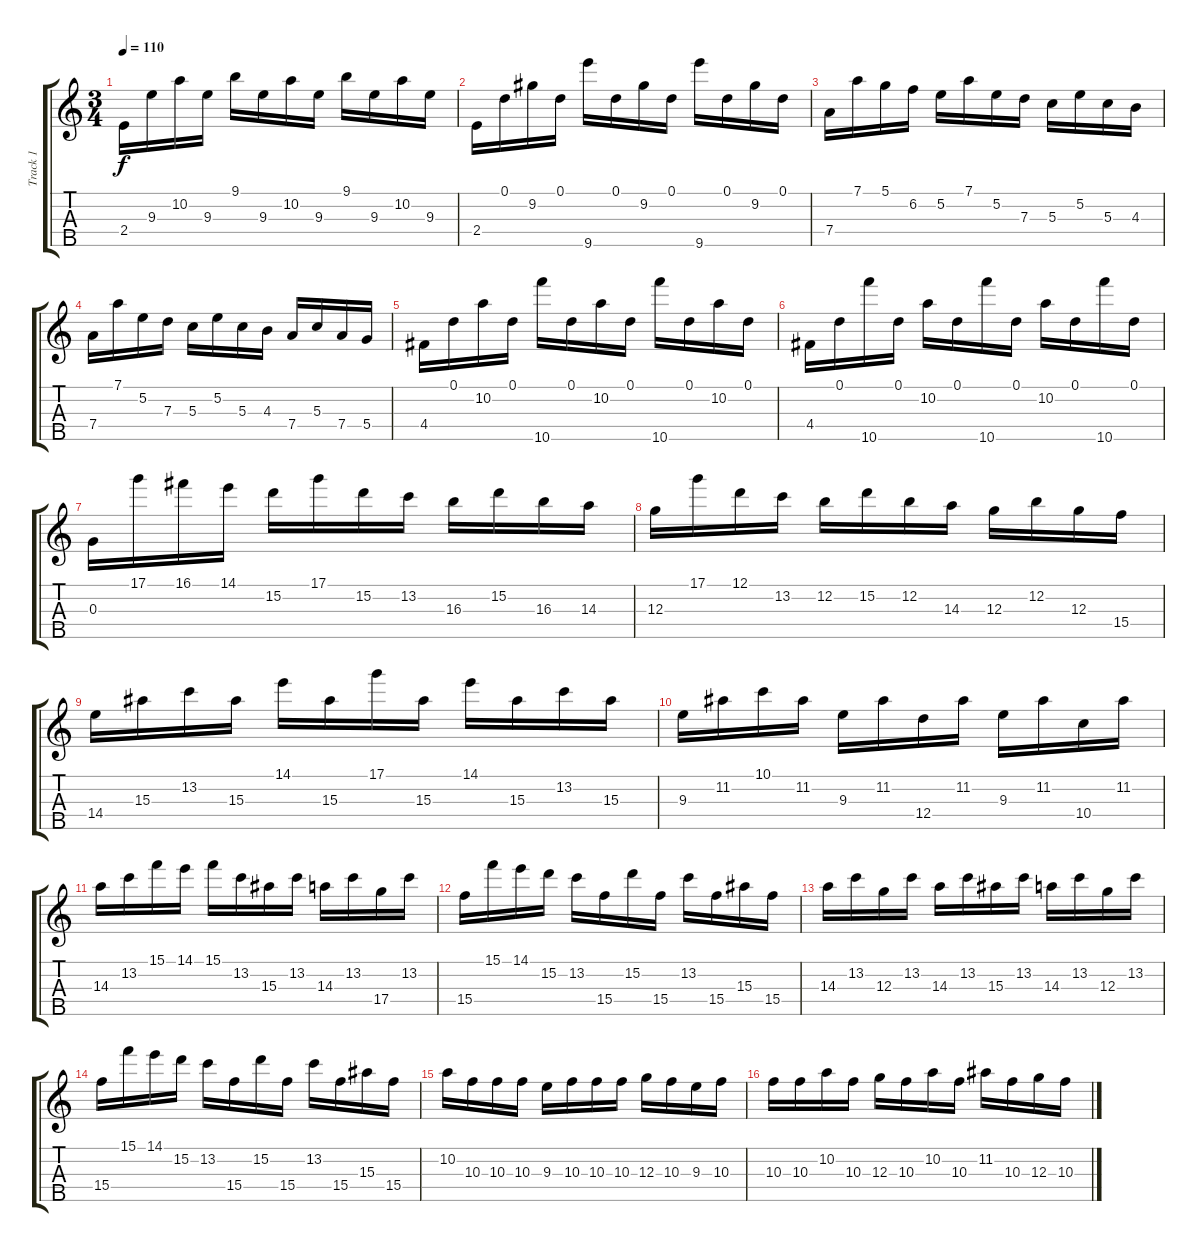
\track ("Track 1" "Track 1") {instrument banjo}
\staff {score tabs}
\tuning (D4 B3 G3 D3 G4) {hide}
\displaytranspose 12
\ts (3 4)
\tempo 110
\clef g2
\ks c
2.4.16{dy f} 9.3.16 10.2.16 9.3.16 9.1.16 9.3.16 10.2.16 9.3.16 9.1.16 9.3.16 10.2.16 9.3.16 |
2.4.16 0.1.16 9.2.16 0.1.16 9.5.16 0.1.16 9.2.16 0.1.16 9.5.16 0.1.16 9.2.16 0.1.16 |
7.4.16 7.1.16 5.1.16 6.2.16 5.2.16 7.1.16 5.2.16 7.3.16 5.3.16 5.2.16 5.3.16 4.3.16 |
7.4.16 7.1.16 5.2.16 7.3.16 5.3.16 5.2.16 5.3.16 4.3.16 7.4.16 5.3.16 7.4.16 5.4.16 |
4.4.16 0.1.16 10.2.16 0.1.16 10.5.16 0.1.16 10.2.16 0.1.16 10.5.16 0.1.16 10.2.16 0.1.16 |
4.4.16 0.1.16 10.5.16 0.1.16 10.2.16 0.1.16 10.5.16 0.1.16 10.2.16 0.1.16 10.5.16 0.1.16 |
0.3.16 17.1.16 16.1.16 14.1.16 15.2.16 17.1.16 15.2.16 13.2.16 16.3.16 15.2.16 16.3.16 14.3.16 |
12.3.16 17.1.16 12.1.16 13.2.16 12.2.16 15.2.16 12.2.16 14.3.16 12.3.16 12.2.16 12.3.16 15.4.16 |
14.4.16 15.3.16 13.2.16 15.3.16 14.1.16 15.3.16 17.1.16 15.3.16 14.1.16 15.3.16 13.2.16 15.3.16 |
9.3.16 11.2.16 10.1.16 11.2.16 9.3.16 11.2.16 12.4.16 11.2.16 9.3.16 11.2.16 10.4.16 11.2.16 |
14.3.16 13.2.16 15.1.16 14.1.16 15.1.16 13.2.16 15.3.16 13.2.16 14.3.16 13.2.16 17.4.16 13.2.16 |
15.4.16 15.1.16 14.1.16 15.2.16 13.2.16 15.4.16 15.2.16 15.4.16 13.2.16 15.4.16 15.3.16 15.4.16 |
14.3.16 13.2.16 12.3.16 13.2.16 14.3.16 13.2.16 15.3.16 13.2.16 14.3.16 13.2.16 12.3.16 13.2.16 |
15.4.16 15.1.16 14.1.16 15.2.16 13.2.16 15.4.16 15.2.16 15.4.16 13.2.16 15.4.16 15.3.16 15.4.16 |
10.2.16 10.3.16 10.3.16 10.3.16 9.3.16 10.3.16 10.3.16 10.3.16 12.3.16 10.3.16 9.3.16 10.3.16 |
10.3.16 10.3.16 10.2.16 10.3.16 12.3.16 10.3.16 10.2.16 10.3.16 11.2.16 10.3.16 12.3.16 10.3.16
